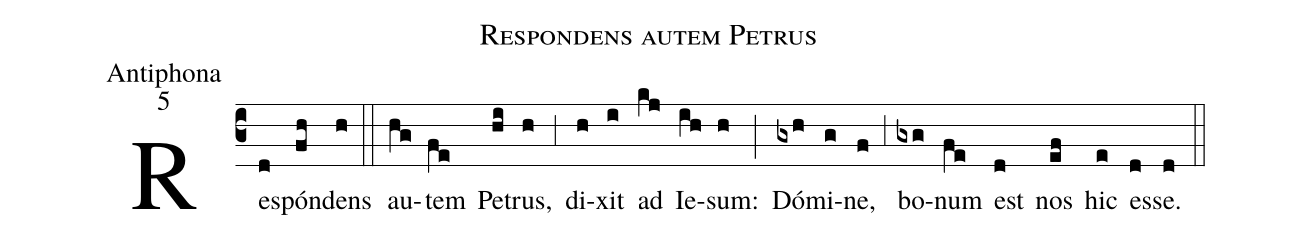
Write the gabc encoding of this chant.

name:Respondens autem Petrus;
office-part:Antiphona;
mode:5;
%%
(c3) Re(d)spón(fh)dens(h) (::)
au(hg)tem(fe) Pe(hi)trus,(h) (,3) di(h)xit(i) ad(kj) Ie(ih)sum:(h) (;) Dó(gxh)mi(g)ne,(f) (,3) bo(gxg)num(fe) est(d) nos(ef) hic(e) es(d)se.(d) (::)
